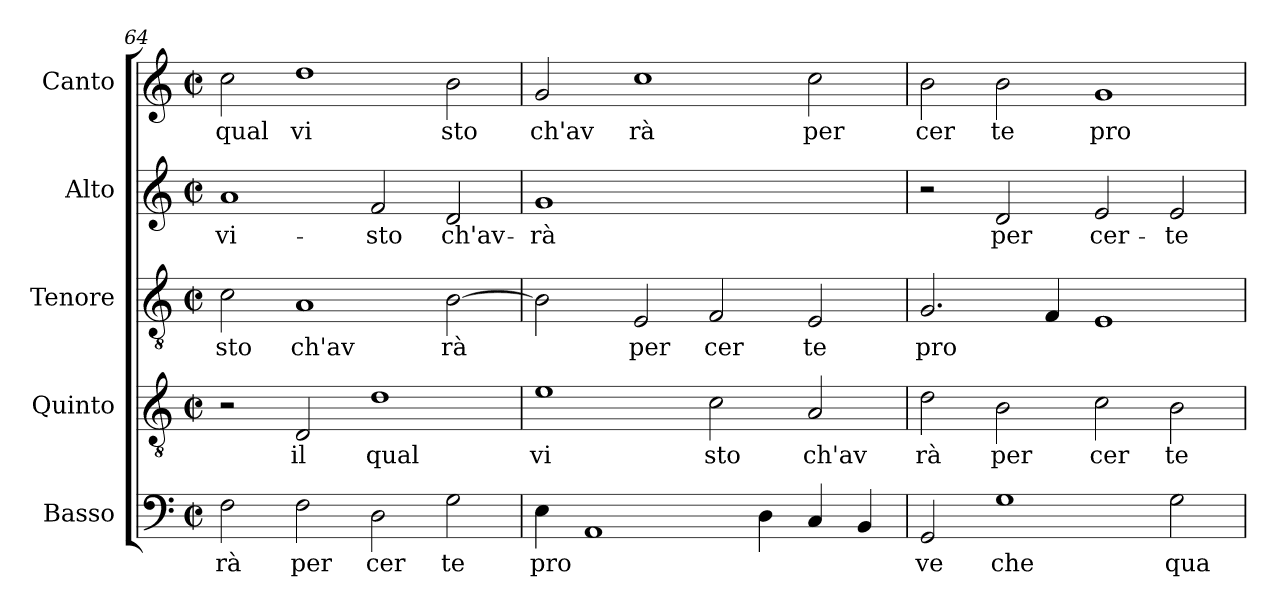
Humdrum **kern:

**kern	**text	**kern	**text	**kern	**text	**kern	**text	**kern	**text
*part5	*part5	*part4	*part4	*part3	*part3	*part2	*part2	*part1	*part1
*staff5	*staff5	*staff4	*staff4	*staff3	*staff3	*staff2	*staff2	*staff1	*staff1
*I"Basso	*	*I"Quinto	*	*I"Tenore	*	*I"Alto	*	*I"Canto	*
*clefF4	*	*clefGv2	*	*clefGv2	*	*clefG2	*	*clefG2	*
*	*	*k[]	*	*k[]	*	*k[]	*	*k[]	*
*	*	*C:	*	*C:	*	*C:	*	*C:	*
*M2/2	*	*M2/2	*	*M2/2	*	*M2/2	*	*M2/2	*
*met(c|)	*	*met(c|)	*	*met(c|)	*	*met(c|)	*	*met(c|)	*
=64	=64	=64	=64	=64	=64	=64	=64	=64	=64
!	!LO:LY:b:cj	!	!	!	!LO:LY:b:cj	!	!LO:LY:b:cj	!	!LO:LY:b:cj
2F\	rà	2r	.	2c\	sto	1a	vi-	2cc\	qual
!	!LO:LY:b:cj	!	!LO:LY:b:cj	!	!LO:LY:b:cj	!	!	!	!LO:LY:b:cj
2F\	per	2D/	il	1A	ch'av	.	.	1dd	vi
!	!LO:LY:b:cj	!	!LO:LY:b:cj	!	!	!	!LO:LY:b:cj	!	!
2D\	cer	1d	qual	.	.	2f/	-sto	.	.
!	!LO:LY:b:cj	!	!	!	!LO:LY:b:cj	!	!LO:LY:b:cj	!	!LO:LY:b:cj
2G\	te	.	.	[>2B\	rà	2d/	ch'av-	2b\	sto
=65	=65	=65	=65	=65	=65	=65	=65	=65	=65
!	!LO:LY:b	!	!LO:LY:b:cj	!	!	!	!LO:LY:b:cj	!	!LO:LY:b:cj
4E\	pro	1e	vi	2B\]	.	1g	-rà	2g/	ch'av
1AA	.	.	.	.	.	.	.	.	.
!	!	!	!	!	!LO:LY:b:cj	!	!	!	!LO:LY:b:cj
.	.	.	.	2E/	per	.	.	1cc	rà
!	!	!	!LO:LY:b:cj	!	!LO:LY:b:cj	!	!	!	!
.	.	2c\	sto	2F/	cer	1ryy	.	.	.
4D\	.	.	.	.	.	.	.	.	.
!	!	!	!LO:LY:b:cj	!	!LO:LY:b:cj	!	!	!	!LO:LY:b:cj
4C/	.	2A/	ch'av	2E/	te	.	.	2cc\	per
4BB/	.	.	.	.	.	.	.	.	.
=66	=66	=66	=66	=66	=66	=66	=66	=66	=66
!	!LO:LY:b:cj	!	!LO:LY:b:cj	!	!LO:LY:b	!	!	!	!LO:LY:b:cj
2GG/	ve	2d\	rà	2.G/	pro	2r	.	2b\	cer
!	!LO:LY:b:cj	!	!LO:LY:b:cj	!	!	!	!LO:LY:b:cj	!	!LO:LY:b:cj
1G	che	2B\	per	.	.	2d/	per	2b\	te
.	.	.	.	4F/	.	.	.	.	.
!	!	!	!LO:LY:b:cj	!	!	!	!LO:LY:b:cj	!	!LO:LY:b:cj
.	.	2c\	cer	1E	.	2e/	cer-	1g	pro
!	!LO:LY:b:cj	!	!LO:LY:b:cj	!	!	!	!LO:LY:b:cj	!	!
2G\	qua	2B\	te	.	.	2e/	-te	.	.
=	=	=	=	=	=	=	=	=	=
*-	*-	*-	*-	*-	*-	*-	*-	*-	*-
